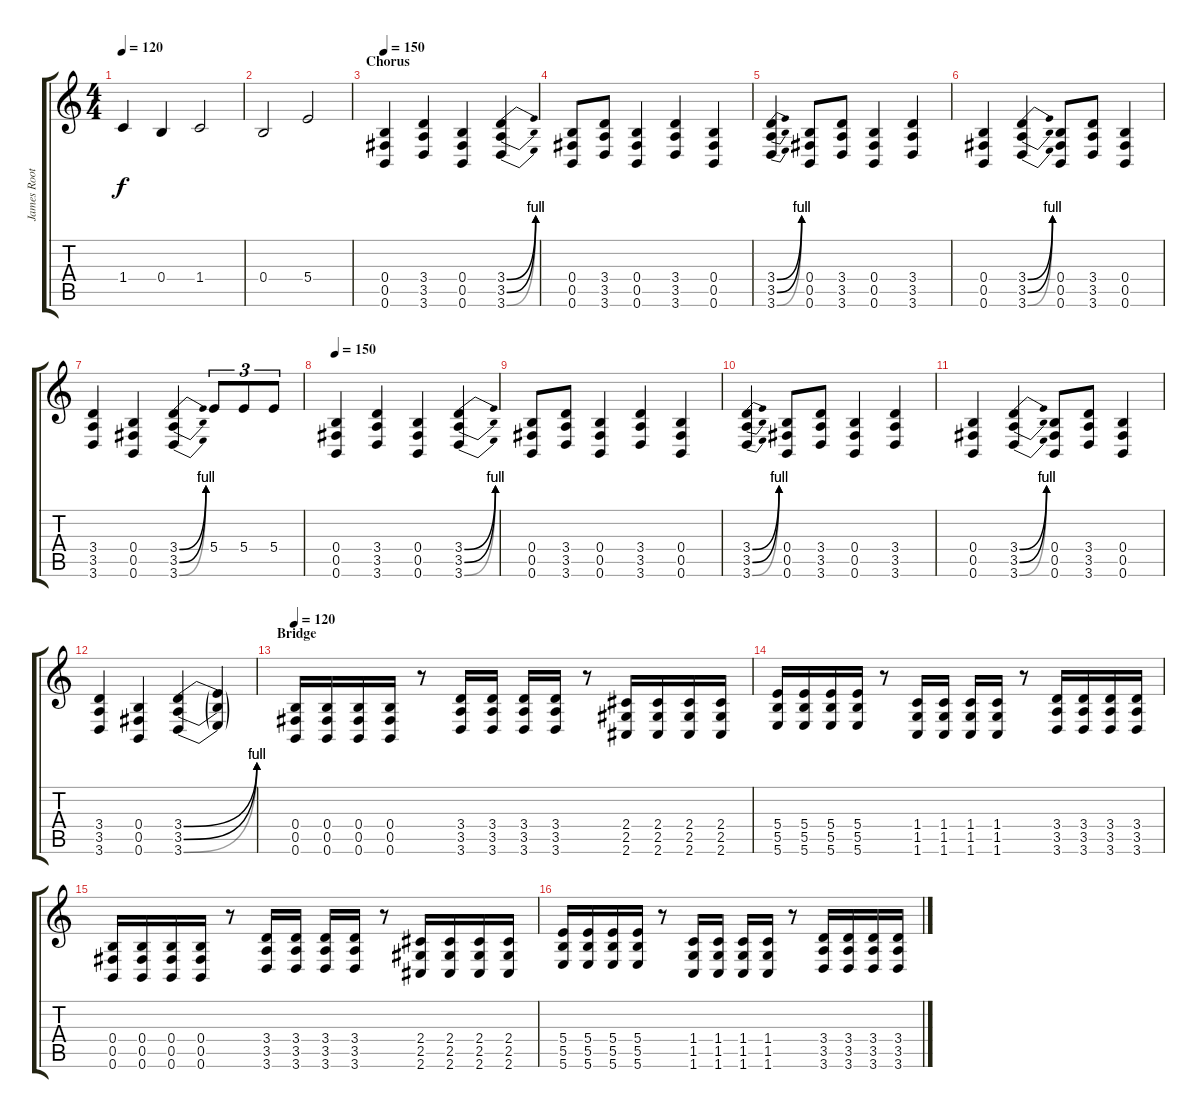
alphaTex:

\track ("James Root" "James Root") {instrument distortionguitar}
\staff {score tabs}
\tuning (Db4 Ab3 E3 B2 Gb2 B1) {hide}
\ts (4 4)
\tempo 120
\clef g2
\ks c
1.4.4{dy f} 0.4.4 1.4.2 |
0.4.2 5.4.2 |
\section ("" "Chorus")
\tempo 150
(0.4 0.5 0.6).4 (3.4 3.5 3.6).4 (0.4 0.5 0.6).4 (3.4{be (bend 0 0 60 4)} 3.5{be (bend 0 0 60 4)} 3.6{be (bend 0 0 60 4)}).4 |
(0.4 0.5 0.6).8 (3.4 3.5 3.6).8 (0.4 0.5 0.6).4 (3.4 3.5 3.6).4 (0.4 0.5 0.6).4 |
(3.4{be (bend 0 0 60 4)} 3.5{be (bend 0 0 60 4)} 3.6{be (bend 0 0 60 4)}).4 (0.4 0.5 0.6).8 (3.4 3.5 3.6).8 (0.4 0.5 0.6).4 (3.4 3.5 3.6).4 |
(0.4 0.5 0.6).4 (3.4{be (bend 0 0 60 4)} 3.5{be (bend 0 0 60 4)} 3.6{be (bend 0 0 60 4)}).4 (0.4 0.5 0.6).8 (3.4 3.5 3.6).8 (0.4 0.5 0.6).4 |
(3.4 3.5 3.6).4 (0.4 0.5 0.6).4 (3.4{be (bend 0 0 60 4)} 3.5{be (bend 0 0 60 4)} 3.6{be (bend 0 0 60 4)}).4 5.4.8{tu (3 2)} 5.4.8{tu (3 2)} 5.4.8{tu (3 2)} |
\tempo 150
(0.4 0.5 0.6).4 (3.4 3.5 3.6).4 (0.4 0.5 0.6).4 (3.4{be (bend 0 0 60 4)} 3.5{be (bend 0 0 60 4)} 3.6{be (bend 0 0 60 4)}).4 |
(0.4 0.5 0.6).8 (3.4 3.5 3.6).8 (0.4 0.5 0.6).4 (3.4 3.5 3.6).4 (0.4 0.5 0.6).4 |
(3.4{be (bend 0 0 60 4)} 3.5{be (bend 0 0 60 4)} 3.6{be (bend 0 0 60 4)}).4 (0.4 0.5 0.6).8 (3.4 3.5 3.6).8 (0.4 0.5 0.6).4 (3.4 3.5 3.6).4 |
(0.4 0.5 0.6).4 (3.4{be (bend 0 0 60 4)} 3.5{be (bend 0 0 60 4)} 3.6{be (bend 0 0 60 4)}).4 (0.4 0.5 0.6).8 (3.4 3.5 3.6).8 (0.4 0.5 0.6).4 |
(3.4 3.5 3.6).4 (0.4 0.5 0.6).4 (3.4{be (bend 0 0 60 4)} 3.5{be (bend 0 0 60 4)} 3.6{be (bend 0 0 60 4)}).4 (3.4{t} 3.5{t} 3.6{t}).4 |
\section ("" "Bridge")
\tempo 120
(0.4 0.5 0.6).16 (0.4 0.5 0.6).16 (0.4 0.5 0.6).16 (0.4 0.5 0.6).16 r.8 (3.4 3.5 3.6).16 (3.4 3.5 3.6).16 (3.4 3.5 3.6).16 (3.4 3.5 3.6).16 r.8 (2.4 2.5 2.6).16 (2.4 2.5 2.6).16 (2.4 2.5 2.6).16 (2.4 2.5 2.6).16 |
(5.4 5.5 5.6).16 (5.4 5.5 5.6).16 (5.4 5.5 5.6).16 (5.4 5.5 5.6).16 r.8 (1.4 1.5 1.6).16 (1.4 1.5 1.6).16 (1.4 1.5 1.6).16 (1.4 1.5 1.6).16 r.8 (3.4 3.5 3.6).16 (3.4 3.5 3.6).16 (3.4 3.5 3.6).16 (3.4 3.5 3.6).16 |
(0.4 0.5 0.6).16 (0.4 0.5 0.6).16 (0.4 0.5 0.6).16 (0.4 0.5 0.6).16 r.8 (3.4 3.5 3.6).16 (3.4 3.5 3.6).16 (3.4 3.5 3.6).16 (3.4 3.5 3.6).16 r.8 (2.4 2.5 2.6).16 (2.4 2.5 2.6).16 (2.4 2.5 2.6).16 (2.4 2.5 2.6).16 |
(5.4 5.5 5.6).16 (5.4 5.5 5.6).16 (5.4 5.5 5.6).16 (5.4 5.5 5.6).16 r.8 (1.4 1.5 1.6).16 (1.4 1.5 1.6).16 (1.4 1.5 1.6).16 (1.4 1.5 1.6).16 r.8 (3.4 3.5 3.6).16 (3.4 3.5 3.6).16 (3.4 3.5 3.6).16 (3.4 3.5 3.6).16
